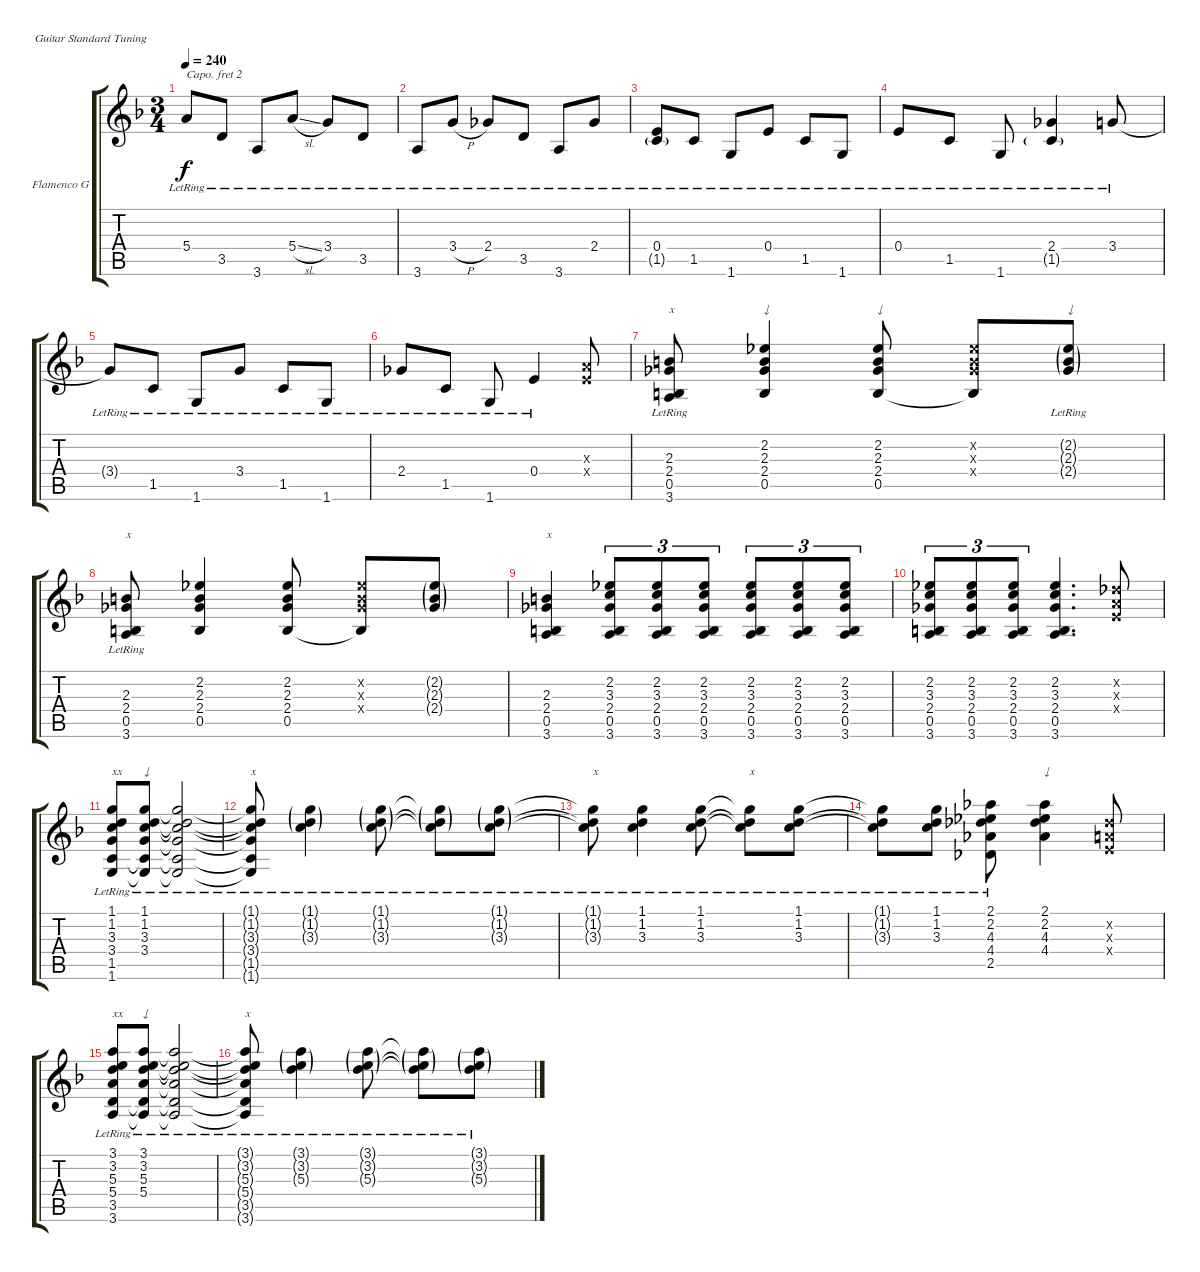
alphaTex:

\defaultSystemsLayout 4
\bracketExtendMode groupsimilarinstruments
\firstSystemTrackNameOrientation horizontal
\otherSystemsTrackNameOrientation horizontal
\track ("Flamenco Guitar" "Flamenco G") {instrument acousticguitarnylon}
\staff {score tabs}
\capo 2
\tuning (E4 B3 G3 D3 A2 E2)
\ts (3 4)
\tempo 240
\clef g2
\ks f
5.4{lr t}.8{dy f} 3.5{lr}.8 3.6{lr}.8 5.4{sl lr}.8 3.4{lr}.8 3.5{lr}.8 |
3.6{lr}.8 3.4{h lr}.8 2.4{lr}.8 3.5{lr}.8 3.6{lr}.8 2.4{lr}.8 |
(0.4{lr} 1.5{g lr}).8 1.5{lr}.8 1.6{lr}.8 0.4{lr}.8 1.5{lr}.8 1.6{lr}.8 |
0.4{lr}.8 1.5{lr}.8 1.6{lr}.8 (2.4{lr} 1.5{g lr}).4 3.4{lr}.8 |
3.4{lr t}.8 1.5{lr}.8 1.6{lr}.8 3.4{lr}.8 1.5{lr}.8 1.6{lr}.8 |
2.4{lr}.8 1.5{lr}.8 1.6{lr}.8 0.4{lr}.4 (0.4{x} 0.3{x}).8 |
(3.6{lr} 0.5{lr} 2.4{lr} 2.3{lr}).8{txt "x"} (2.2 2.3 2.4 0.5).4{txt "↓"} (2.2 2.3 2.4 0.5).8{txt "↓"} (0.5{t} 2.4{x} 2.3{x} 2.2{x}).8 (2.2{g lr} 2.3{g lr} 2.4{g lr}).8{txt "↓"} |
(3.6{lr} 0.5{lr} 2.4{lr} 2.3{lr}).8{txt "x"} (2.2 2.3 2.4 0.5).4 (2.2 2.3 2.4 0.5).8 (0.5{t} 2.4{x} 2.3{x} 2.2{x}).8 (2.2{g} 2.3{g} 2.4{g}).8 |
(3.6 0.5 2.4 2.3).4{txt "x"} (3.6 0.5 2.4 3.3 2.2).8{tu (3 2)} (3.6 0.5 2.4 3.3 2.2).8{tu (3 2)} (3.6 0.5 2.4 3.3 2.2).8{tu (3 2)} (3.6 0.5 2.4 3.3 2.2).8{tu (3 2)} (3.6 0.5 2.4 3.3 2.2).8{tu (3 2)} (3.6 0.5 2.4 3.3 2.2).8{tu (3 2)} |
(3.6 0.5 2.4 3.3 2.2).8{tu (3 2)} (3.6 0.5 2.4 3.3 2.2).8{tu (3 2)} (3.6 0.5 2.4 3.3 2.2).8{tu (3 2)} (3.6 0.5 2.4 3.3 2.2).4{d} (0.3{x} 0.2{x} 0.4{x}).8 |
(1.6{lr} 1.5{lr} 3.4{lr} 3.3{lr} 1.2{lr} 1.1{lr}).8{txt "xx"} (1.1{lr} 1.2{lr} 3.3{lr} 3.4{lr} 1.6{lr t} 1.5{lr t}).8{txt "↓"} (1.6{lr t} 1.5{lr t} 3.4{lr t} 3.3{lr t} 1.1{lr t} 1.2{lr t}).2 |
(1.1{lr t} 1.2{lr t} 3.3{lr t} 3.4{lr t} 1.5{lr t} 1.6{lr t}).8{txt "x"} (1.1{g lr} 1.2{g lr} 3.3{g lr}).4 (1.1{g lr} 1.2{g lr} 3.3{g lr}).8 (3.3{g lr t} 1.2{g lr t} 1.1{g lr t}).8 (1.1{g lr} 1.2{g lr} 3.3{g lr}).8 |
(3.3{lr t} 1.2{lr t} 1.1{lr t}).8{txt "x"} (1.1{lr} 1.2{lr} 3.3{lr}).4 (1.1{lr} 1.2{lr} 3.3{lr}).8 (3.3{lr t} 1.2{lr t} 1.1{lr t}).8{txt "x"} (1.1{lr} 1.2{lr} 3.3{lr}).8 |
(3.3{lr t} 1.2{lr t} 1.1{lr t}).8 (1.1{lr} 1.2{lr} 3.3{lr}).8 (2.5{lr} 4.4{lr} 4.3{lr} 2.2{lr} 2.1{lr}).8 (2.1 2.2 4.3 4.4).4{txt "↓"} (0.2{x} 0.3{x} 0.4{x}).8 |
(3.6{lr} 3.5{lr} 5.4{lr} 5.3{lr} 3.2{lr} 3.1{lr}).8{txt "xx"} (3.1{lr} 3.2{lr} 5.3{lr} 5.4{lr} 3.6{lr t} 3.5{lr t}).8{txt "↓"} (3.6{lr t} 3.5{lr t} 5.4{lr t} 5.3{lr t} 3.1{lr t} 3.2{lr t}).2 |
(3.1{lr t} 3.2{lr t} 5.3{lr t} 5.4{lr t} 3.5{lr t} 3.6{lr t}).8{txt "x"} (3.1{g lr} 3.2{g lr} 5.3{g lr}).4 (3.1{g lr} 3.2{g lr} 5.3{g lr}).8 (5.3{g lr t} 3.2{g lr t} 3.1{g lr t}).8 (3.1{g lr} 3.2{g lr} 5.3{g lr}).8
